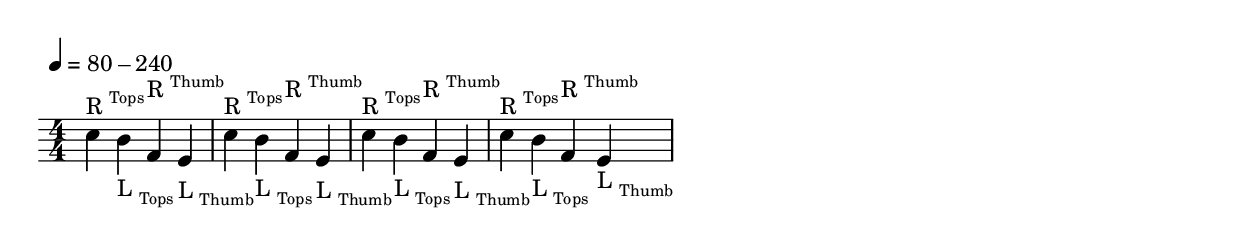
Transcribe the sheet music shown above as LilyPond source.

\version "2.24.1"
\include "../global.ly"

\layout {
  indent = -3.5
}

\relative {
  \defaultScoreSettings
  \tempo 4 = 80 - 240
  \time 4/4

  \repeat unfold 4 { c''4^\RTopsTop b_\LTopsBtm f^\RThumbTop e_\LThumbBtm }
  \break
}